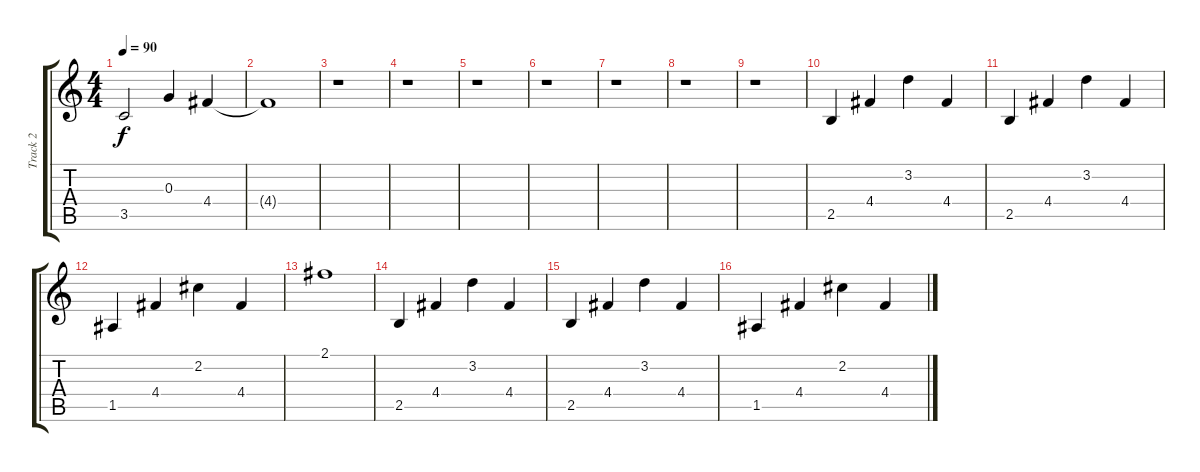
\track ("Track 2" "Track 2") {instrument electricguitarjazz}
\staff {score tabs}
\tuning (E4 B3 G3 D3 A2 E2) {hide}
\ts (4 4)
\tempo 90
\clef g2
\ks c
3.5.2{dy f} 0.3.4 4.4.4 |
4.4{t}.1 |
r.1 |
r.1 |
r.1 |
r.1 |
r.1 |
r.1 |
r.1 |
2.5.4 4.4.4 3.2.4 4.4.4 |
2.5.4 4.4.4 3.2.4 4.4.4 |
1.5.4 4.4.4 2.2.4 4.4.4 |
2.1.1 |
2.5.4 4.4.4 3.2.4 4.4.4 |
2.5.4 4.4.4 3.2.4 4.4.4 |
1.5.4 4.4.4 2.2.4 4.4.4
